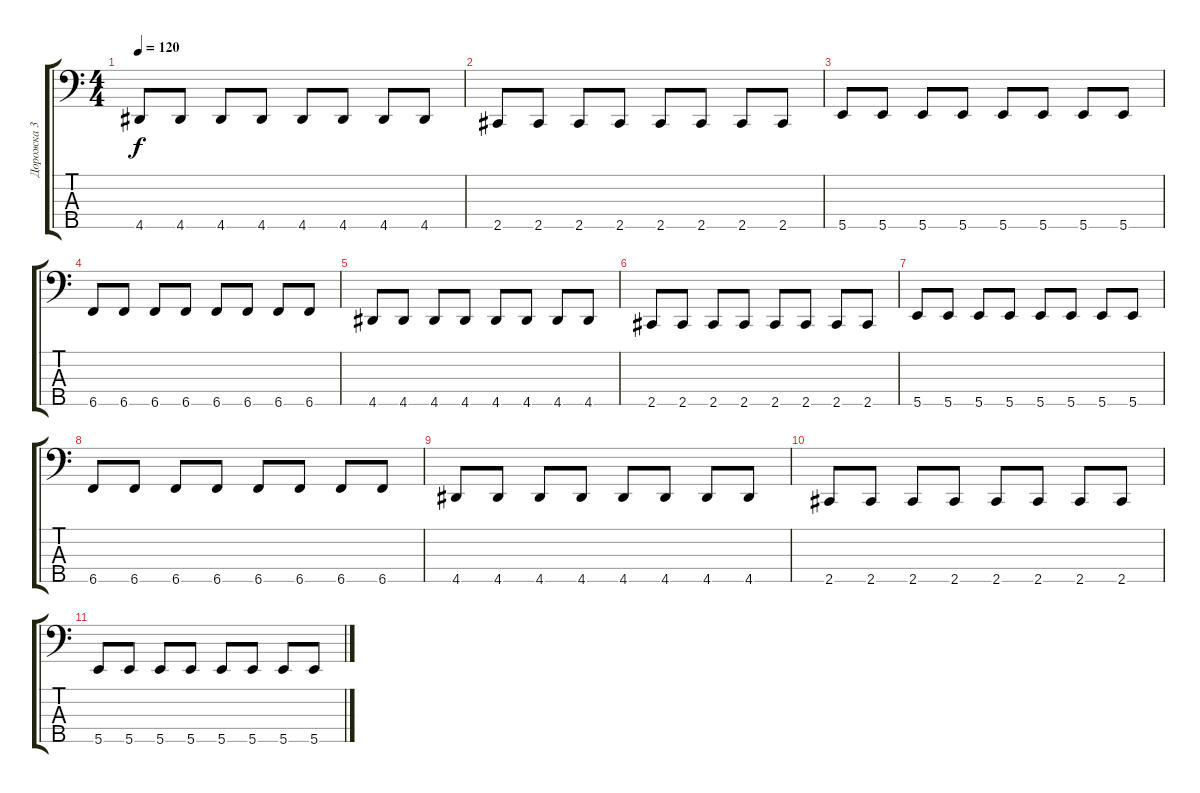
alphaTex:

\track ("Дорожка 3" "Дорожка 3") {instrument electricbassfinger}
\staff {score tabs}
\tuning (G2 D2 A1 E1 B0) {hide}
\ts (4 4)
\tempo 120
\clef f4
\ks c
4.5.8{dy f} 4.5.8 4.5.8 4.5.8 4.5.8 4.5.8 4.5.8 4.5.8 |
2.5.8 2.5.8 2.5.8 2.5.8 2.5.8 2.5.8 2.5.8 2.5.8 |
5.5.8 5.5.8 5.5.8 5.5.8 5.5.8 5.5.8 5.5.8 5.5.8 |
6.5.8 6.5.8 6.5.8 6.5.8 6.5.8 6.5.8 6.5.8 6.5.8 |
4.5.8 4.5.8 4.5.8 4.5.8 4.5.8 4.5.8 4.5.8 4.5.8 |
2.5.8 2.5.8 2.5.8 2.5.8 2.5.8 2.5.8 2.5.8 2.5.8 |
5.5.8 5.5.8 5.5.8 5.5.8 5.5.8 5.5.8 5.5.8 5.5.8 |
6.5.8 6.5.8 6.5.8 6.5.8 6.5.8 6.5.8 6.5.8 6.5.8 |
4.5.8 4.5.8 4.5.8 4.5.8 4.5.8 4.5.8 4.5.8 4.5.8 |
2.5.8 2.5.8 2.5.8 2.5.8 2.5.8 2.5.8 2.5.8 2.5.8 |
5.5.8 5.5.8 5.5.8 5.5.8 5.5.8 5.5.8 5.5.8 5.5.8
